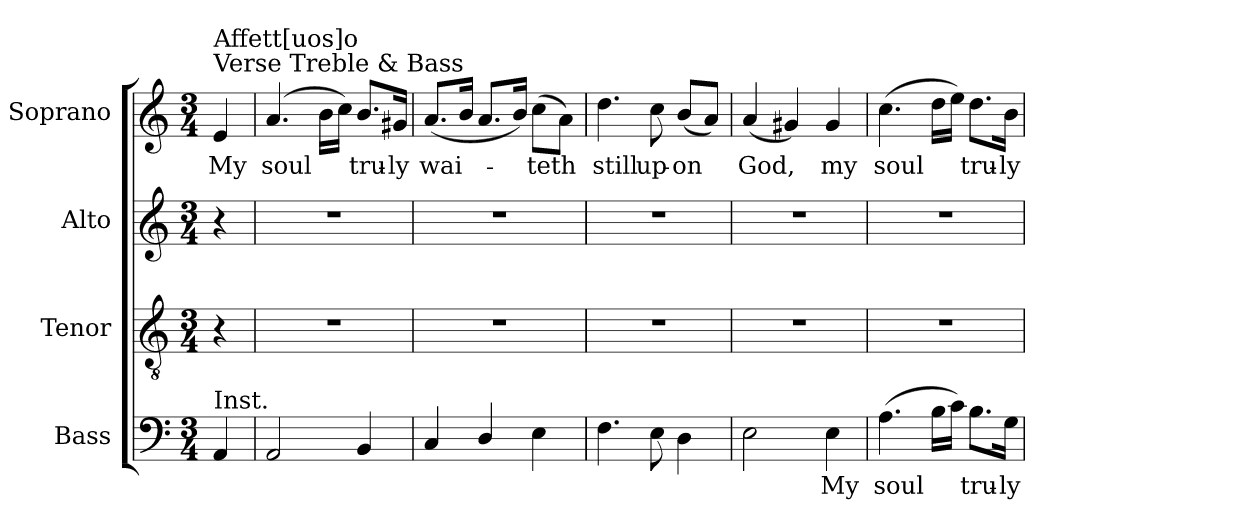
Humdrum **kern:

**kern	**text	**kern	**kern	**kern	**text
*part4	*part4	*part3	*part2	*part1	*part1
*staff4	*staff4	*staff3	*staff2	*staff1	*staff1
*I"Bass	*	*I"Tenor	*I"Alto	*I"Soprano	*
*I'B.	*	*I'T.	*I'A.	*I'S.	*
!!LO:PB:g=z
*clefF4	*	*clefGv2	*clefG2	*clefG2	*
*	*	*ITrd7c12	*	*	*
*k[]	*	*k[]	*k[]	*k[]	*
*a:	*	*a:	*a:	*a:	*
*M3/4	*	*M3/4	*M3/4	*M3/4	*
=	=	=	=	=	=
!	!	!	!	!LO:TX:a:t=Verse Treble & Bass	!
!	!	!	!	!LO:TX:t=Affett[uos]o	!
!LO:TX:a:t=Inst.	!	!	!	!	!
!	!	!	!	!	!LO:LY:b:color=#000000
4AAi/	.	4r	4r	4ei/	My
=1	=1	=1	=1	=1	=1
!	!	!LO:N:vis=1	!LO:N:vis=1	!	!
!	!	!	!	!	!LO:LY:b:color=#000000
2AAi/	.	2.r	2.r	(4.ai/	soul
.	.	.	.	16bi\LL	.
.	.	.	.	16cci\JJ)	.
!	!	!	!	!	!LO:LY:b:color=#000000
4BBi/	.	.	.	8.bi/L	tru-
!	!	!	!	!	!LO:LY:b:color=#000000
.	.	.	.	16g#Xi/Jk	-ly
=2	=2	=2	=2	=2	=2
!	!	!LO:N:vis=1	!LO:N:vis=1	!	!
!	!	!	!	!	!LO:LY:b:color=#000000
4Ci/	.	2.r	2.r	(8.ai/L	wai-
.	.	.	.	16bi/Jk	.
4Di/	.	.	.	8.ai/L	.
.	.	.	.	16bi/Jk)	.
!	!	!	!	!	!LO:LY:b:color=#000000
4Ei\	.	.	.	(8cci\L	-teth
.	.	.	.	8ai\J)	.
=3	=3	=3	=3	=3	=3
!	!	!LO:N:vis=1	!LO:N:vis=1	!	!
!	!	!	!	!	!LO:LY:b:color=#000000
4.Fi\	.	2.r	2.r	4.ddi\	still
!	!	!	!	!	!LO:LY:b:color=#000000
8Ei\	.	.	.	8cci\	up-
!	!	!	!	!	!LO:LY:b:color=#000000
4Di\	.	.	.	(8bi/L	-on
.	.	.	.	8ai/J)	.
=4	=4	=4	=4	=4	=4
!	!	!LO:N:vis=1	!LO:N:vis=1	!	!
!	!	!	!	!	!LO:LY:b:color=#000000
2Ei\	.	2.r	2.r	(4ai/	God,
.	.	.	.	4g#Xi/)	.
!	!LO:LY:b:color=#000000	!	!	!	!
!	!	!	!	!	!LO:LY:b:color=#000000
4Ei\	My	.	.	4g#i/	my
=5	=5	=5	=5	=5	=5
!	!LO:LY:b:color=#000000	!LO:N:vis=1	!LO:N:vis=1	!	!
!	!	!	!	!	!LO:LY:b:color=#000000
(4.Ai\	soul	2.r	2.r	(4.cci\	soul
16Bi\LL	.	.	.	16ddi\LL	.
16ci\JJ)	.	.	.	16eei\JJ)	.
!	!LO:LY:b:color=#000000	!	!	!	!
!	!	!	!	!	!LO:LY:b:color=#000000
8.Bi\L	tru-	.	.	8.ddi\L	tru-
!	!LO:LY:b:color=#000000	!	!	!	!
!	!	!	!	!	!LO:LY:b:color=#000000
16Gi\Jk	-ly	.	.	16bi\Jk	-ly
=	=	=	=	=	=
*-	*-	*-	*-	*-	*-
